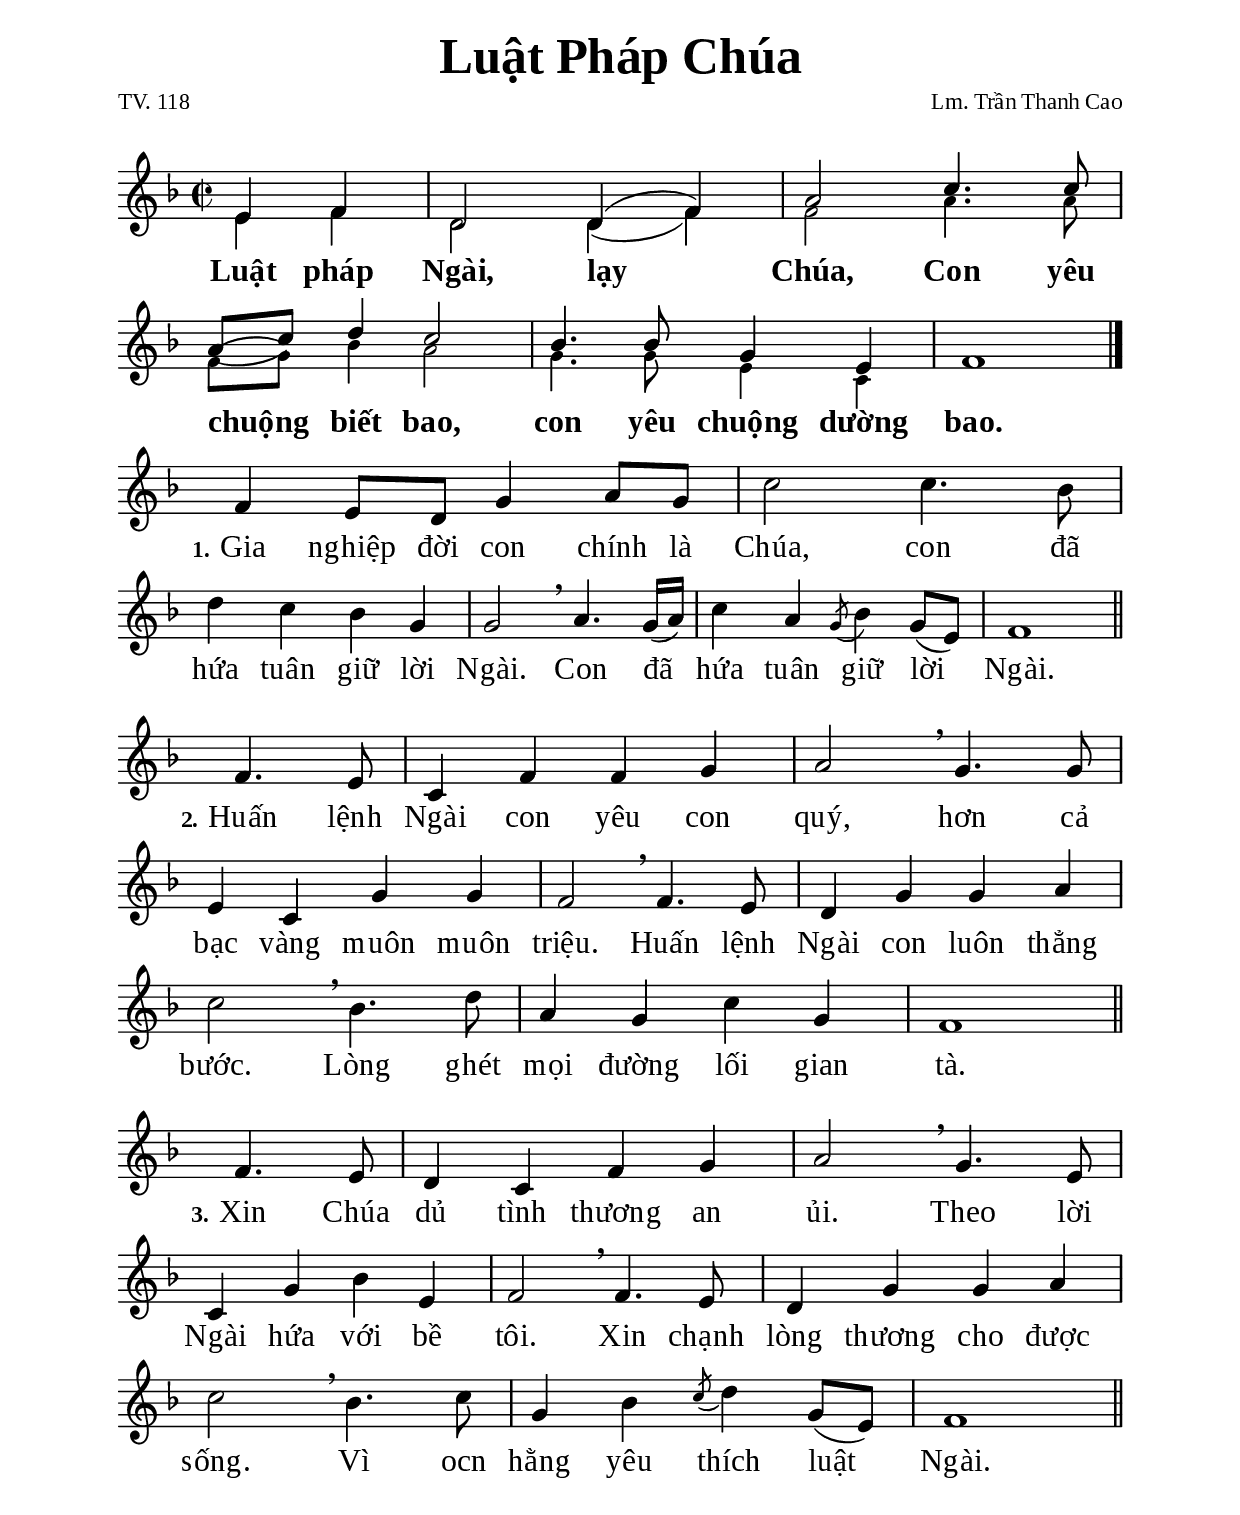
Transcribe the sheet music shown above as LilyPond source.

% Cài đặt chung
\version "2.20.0"
\include "english.ly"

\header {
  title = \markup { \fontsize #3 "Luật Pháp Chúa" }
  poet = "TV. 118"
  composer = "Lm. Trần Thanh Cao"
  arranger = " "
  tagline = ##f
}

\paper {
  #(set-paper-size "a4")
  top-margin = 15\mm
  bottom-margin = 15\mm
  left-margin = 20\mm
  right-margin = 20\mm
  indent = #0
  #(define fonts
    (make-pango-font-tree
      "Liberation Serif"
      "Liberation Serif"
      "Liberation Serif"
      (/ 20 20)))
  page-count = #1
}

% Nhạc điệp khúc
nhacDiepKhucSop = \relative c' {
  \partial 2 e4 f |
  d2 d4 (f) |
  a2 c4. c8 |
  a _(c) d4 c2 |
  bf4. bf8 g4 e |
  f1 \bar "|."
}

nhacDiepKhucBas = \relative c' {
  \partial 2 e4 f |
  d2 d4 (f) |
  f2 a4. a8 |
  f ^(g) bf4 a2 |
  g4. g8 e4 c
}

% Nhạc phiên khúc
nhacPhienKhucMot = \relative c' {
  f4 e8 d g4 a8 g |
  c2 c4. bf8 |
  d4 c bf g |
  g2 \breathe a4. g16 (a) |
  c4 a \acciaccatura g8 bf4 g8 (e) |
  f1 \bar "||"
}

nhacPhienKhucHai = \relative c' {
  \partial 2 f4. e8 |
  c4 f f g |
  a2 \breathe g4. g8 |
  e4 c g' g |
  f2 \breathe f4. e8 |
  d4 g g a |
  c2 \breathe bf4. d8 |
  a4 g c g |
  f1 \bar "||"
}

nhacPhienKhucBa = \relative c' {
  \partial 2 f4. e8 |
  d4 c f g |
  a2 \breathe g4. e8 |
  c4 g' bf e, |
  f2 \breathe f4. e8 |
  d4 g g a |
  c2 \breathe bf4. c8 |
  g4 bf \acciaccatura c8 d4 g,8 (e) |
  f1 \bar "||"
}

% Lời điệp khúc
loiDiepKhuc = \lyricmode {
  Luật pháp Ngài, lạy Chúa,
  Con yêu chuộng biết bao,
  con yêu chuộng dường bao.
}

% Lời phiên khúc
loiPhienKhucMot = \lyricmode {
  \set stanza = #"1."
  Gia nghiệp đời con chính là Chúa,
  con đã hứa tuân giữ lời Ngài.
  Con đã hứa tuân giữ lời Ngài.
}

loiPhienKhucHai = \lyricmode {
  \set stanza = #"2."
  Huấn lệnh Ngài con yêu con quý,
  hơn cả bạc vàng muôn muôn triệu.
  Huấn lệnh Ngài con luôn thẳng bước.
  Lòng ghét mọi đường lối gian tà.
}

loiPhienKhucBa = \lyricmode {
  \set stanza = #"3."
  Xin Chúa dủ tình thương an ủi.
  Theo lời Ngài hứa với bề tôi.
  Xin chạnh lòng thương cho được sống.
  Vì ocn hằng yêu thích luật Ngài.
}


% Dàn trang
\score {
  \new ChoirStaff <<
    \new Staff = diepKhuc \with {
        \consists "Merge_rests_engraver"
        \magnifyStaff #(magstep +1)
      }
      <<
      \new Voice = beSop {
        \voiceOne \key f \major \time 2/2 \nhacDiepKhucSop
      }
      \new Voice = beBas {
        \override NoteHead.font-size = #-2
        \voiceTwo \key f \major \time 2/2 \nhacDiepKhucBas
      }
    >>
    \new Lyrics \lyricsto beSop \loiDiepKhuc
  >>
  \layout {
    \override Lyrics.LyricText.font-series = #'bold
    \override Lyrics.LyricText.font-size = #+3
    \override Lyrics.LyricSpace.minimum-distance = #2.0
    \override Score.BarNumber.break-visibility = ##(#f #f #f)
  }
}

\score {
  \new ChoirStaff <<
    \new Staff = phienKhuc \with {
        \magnifyStaff #(magstep +1)
      }
      <<
      \new Voice = beSop {
        \key f \major \time 2/2 \nhacPhienKhucMot
      }
    >>
    \new Lyrics \lyricsto beSop \loiPhienKhucMot
  >>
  \layout {
    \override Staff.TimeSignature.transparent = ##t
    \override Lyrics.LyricText.font-size = #+3
    \override Lyrics.LyricSpace.minimum-distance = #2.0
    \override Score.BarNumber.break-visibility = ##(#f #f #f)
    \set Score.barAlways = ##t
    \set Score.defaultBarType = ""
  } 
}

\score {
  \new ChoirStaff <<
    \new Staff = phienKhuc \with {
        \magnifyStaff #(magstep +1)
      }
      <<
      \new Voice = beSop {
        \key f \major \time 2/2 \nhacPhienKhucHai
      }
    >>
    \new Lyrics \lyricsto beSop \loiPhienKhucHai
  >>
  \layout {
    \override Staff.TimeSignature.transparent = ##t
    \override Lyrics.LyricText.font-size = #+3
    \override Lyrics.LyricSpace.minimum-distance = #2.0
    \override Score.BarNumber.break-visibility = ##(#f #f #f)
    \set Score.barAlways = ##t
    \set Score.defaultBarType = ""
  } 
}

\score {
  \new ChoirStaff <<
    \new Staff = phienKhuc \with {
        \magnifyStaff #(magstep +1)
      }
      <<
      \new Voice = beSop {
        \key f \major \time 2/2 \nhacPhienKhucBa
      }
    >>
    \new Lyrics \lyricsto beSop \loiPhienKhucBa
  >>
  \layout {
    \override Staff.TimeSignature.transparent = ##t
    \override Lyrics.LyricText.font-size = #+3
    \override Lyrics.LyricSpace.minimum-distance = #2.0
    \override Score.BarNumber.break-visibility = ##(#f #f #f)
    \set Score.barAlways = ##t
    \set Score.defaultBarType = ""
  } 
}
